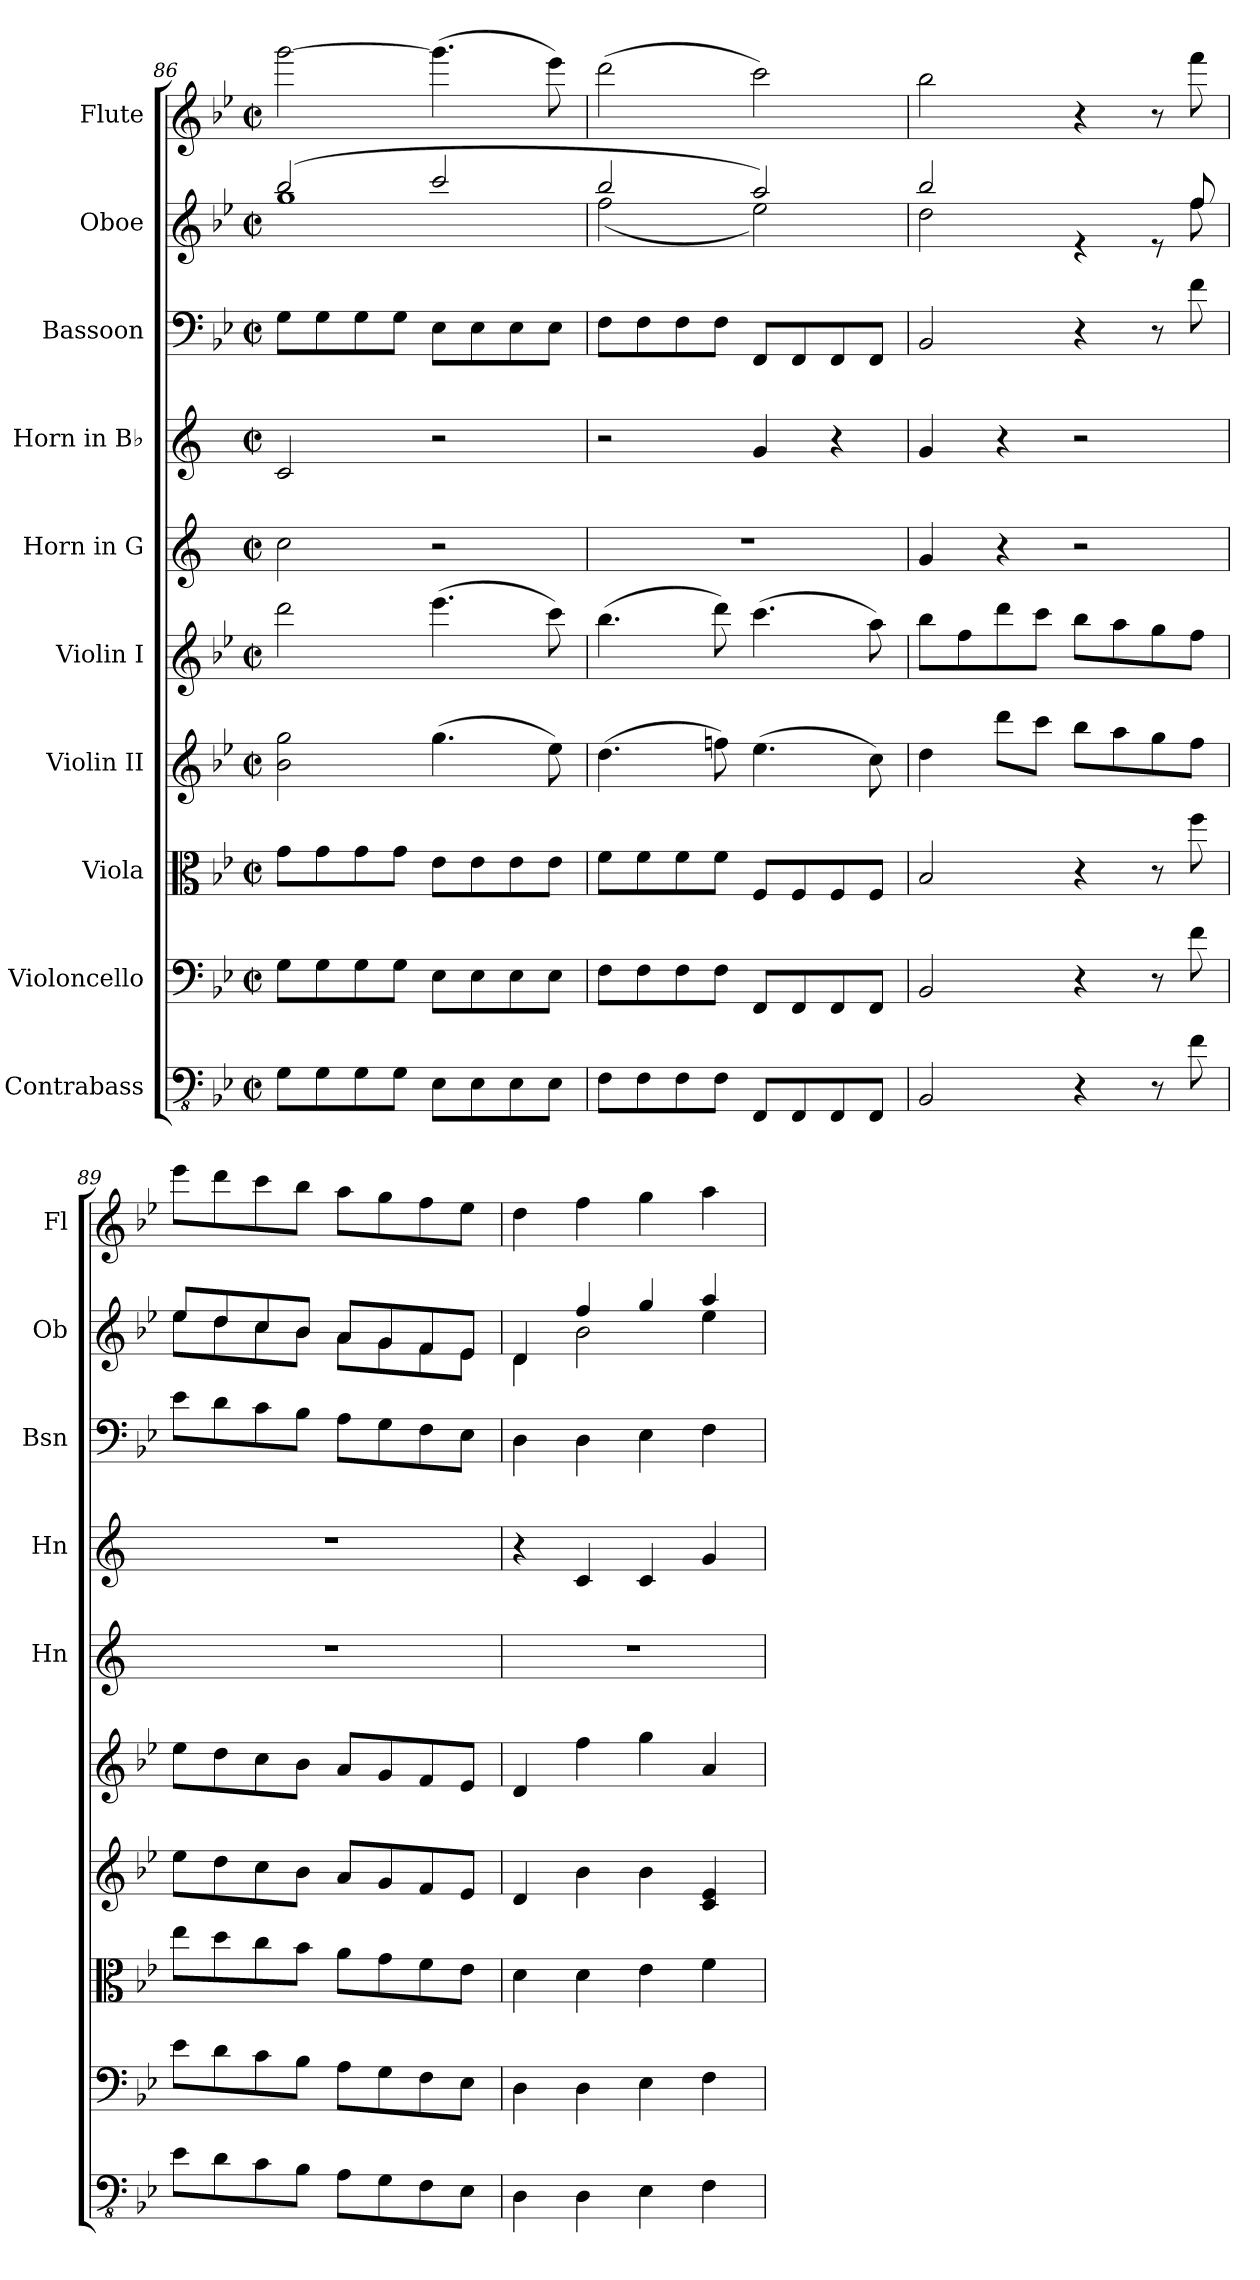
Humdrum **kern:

**kern	**kern	**kern	**kern	**kern	**kern	**kern	**kern	**kern	**kern
*part10	*part9	*part8	*part7	*part6	*part5	*part4	*part3	*part2	*part1
*staff10	*staff9	*staff8	*staff7	*staff6	*staff5	*staff4	*staff3	*staff2	*staff1
*I"Contrabass	*I"Violoncello	*I"Viola	*I"Violin II	*I"Violin I	*I"Horn in G	*I"Horn in B♭	*I"Bassoon	*I"Oboe	*I"Flute
*	*	*	*	*	*I'Hn	*I'Hn	*I'Bsn	*I'Ob	*I'Fl
*clefFv4	*clefF4	*clefC3	*clefG2	*clefG2	*clefG2	*clefG2	*clefF4	*clefG2	*clefG2
*	*	*	*	*	*ITrd3c5	*ITrd1c2	*	*	*
*k[b-e-]	*k[b-e-]	*k[b-e-]	*k[b-e-]	*k[b-e-]	*k[f#]	*k[b-e-]	*k[b-e-]	*k[b-e-]	*k[b-e-]
*M2/2	*M2/2	*M2/2	*M2/2	*M2/2	*M2/2	*M2/2	*M2/2	*M2/2	*M2/2
*met(c|)	*met(c|)	*met(c|)	*met(c|)	*met(c|)	*met(c|)	*met(c|)	*met(c|)	*met(c|)	*met(c|)
=86	=86	=86	=86	=86	=86	=86	=86	=86	=86
*	*	*	*	*	*	*	*	*^	*
8GG\L	8G\L	8g\L	2b-\ 2gg\	2ddd\	2g\	2B-/	8G\L	(2bb-/	1gg	[2ggg\
8GG\	8G\	8g\	.	.	.	.	8G\	.	.	.
8GG\	8G\	8g\	.	.	.	.	8G\	.	.	.
8GG\J	8G\J	8g\J	.	.	.	.	8G\J	.	.	.
8EE-\L	8E-\L	8e-\L	(4.gg\	(4.eee-\	2r	2r	8E-\L	2ccc/	.	(4.ggg\]
8EE-\	8E-\	8e-\	.	.	.	.	8E-\	.	.	.
8EE-\	8E-\	8e-\	.	.	.	.	8E-\	.	.	.
8EE-\J	8E-\J	8e-\J	8ee-\)	8ccc\)	.	.	8E-\J	.	.	8eee-\)
=87	=87	=87	=87	=87	=87	=87	=87	=87	=87	=87
8FF\L	8F\L	8f\L	(4.dd\	(4.bb-\	1r	2r	8F\L	2bb-/	(2ff\	(2ddd\
8FF\	8F\	8f\	.	.	.	.	8F\	.	.	.
8FF\	8F\	8f\	.	.	.	.	8F\	.	.	.
8FF\J	8F\J	8f\J	8ffn\)	8ddd\)	.	.	8F\J	.	.	.
8FFF/L	8FF/L	8F/L	(4.ee-\	(4.ccc\	.	4f/	8FF/L	2aa/)	2ee-\)	2ccc\)
8FFF/	8FF/	8F/	.	.	.	.	8FF/	.	.	.
8FFF/	8FF/	8F/	.	.	.	4r	8FF/	.	.	.
8FFF/J	8FF/J	8F/J	8cc\)	8aa\)	.	.	8FF/J	.	.	.
=88	=88	=88	=88	=88	=88	=88	=88	=88	=88	=88
2BBB-/	2BB-/	2B-/	4dd\	8bb-\L	4d/	4f/	2BB-/	2bb-/	2dd\	2bb-\
.	.	.	.	8ff\	.	.	.	.	.	.
.	.	.	8ddd\L	8ddd\	4r	4r	.	.	.	.
.	.	.	8ccc\J	8ccc\J	.	.	.	.	.	.
4r	4r	4r	8bb-\L	8bb-\L	2r	2r	4r	4re	4.ryy	4r
.	.	.	8aa\	8aa\	.	.	.	.	.	.
8r	8r	8r	8gg\	8gg\	.	.	8r	8re	.	8r
8F\	8f\	8ff\	8ff\J	8ff\J	.	.	8f\	8ff/	8ff\	8fff\
!!LO:PB:g=z
=89	=89	=89	=89	=89	=89	=89	=89	=89	=89	=89
8E-\L	8e-\L	8ee-\L	8ee-\L	8ee-\L	1r	1r	8e-\L	8ee-/L	8ee-\L	8eee-\L
8D\	8d\	8dd\	8dd\	8dd\	.	.	8d\	8dd/	8dd\	8ddd\
8C\	8c\	8cc\	8cc\	8cc\	.	.	8c\	8cc/	8cc\	8ccc\
8BB-\J	8B-\J	8b-\J	8b-\J	8b-\J	.	.	8B-\J	8b-/J	8b-\J	8bb-\J
8AA\L	8A\L	8a\L	8a/L	8a/L	.	.	8A\L	8a/L	8a\L	8aa\L
8GG\	8G\	8g\	8g/	8g/	.	.	8G\	8g/	8g\	8gg\
8FF\	8F\	8f\	8f/	8f/	.	.	8F\	8f/	8f\	8ff\
8EE-\J	8E-\J	8e-\J	8e-/J	8e-/J	.	.	8E-\J	8e-/J	8e-\J	8ee-\J
=90	=90	=90	=90	=90	=90	=90	=90	=90	=90	=90
4DD\	4D\	4d\	4d/	4d/	1r	4r	4D\	4d/	4d\	4dd\
4DD\	4D\	4d\	4b-\	4ff\	.	4B-/	4D\	4ff/	2b-\	4ff\
4EE-\	4E-\	4e-\	4b-\	4gg\	.	4B-/	4E-\	4gg/	.	4gg\
4FF\	4F\	4f\	4c/ 4e-/	4a/	.	4f/	4F\	4aa/	4ee-\	4aa\
*	*	*	*	*	*	*	*	*v	*v	*
=	=	=	=	=	=	=	=	=	=
*-	*-	*-	*-	*-	*-	*-	*-	*-	*-
